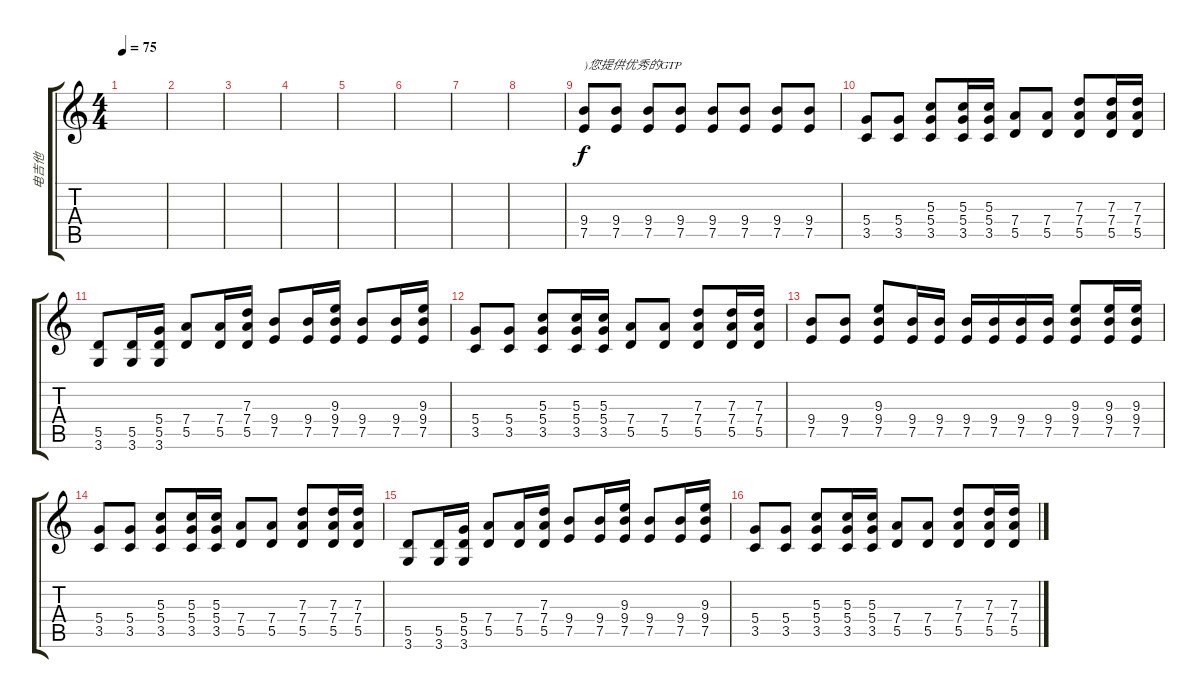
\track ("电吉他" "电吉他") {instrument distortionguitar}
\staff {score tabs}
\tuning (E4 B3 G3 D3 A2 E2) {hide}
\ts (4 4)
\tempo 75
\clef g2
\ks c
|
|
|
|
|
|
|
|
(9.4 7.5).8{txt ")您提供优秀的GTP"} (9.4 7.5).8 (9.4 7.5).8 (9.4 7.5).8 (9.4 7.5).8 (9.4 7.5).8 (9.4 7.5).8 (9.4 7.5).8 |
(5.4 3.5).8 (5.4 3.5).8 (5.3 5.4 3.5).8 (5.3 5.4 3.5).16 (5.3 5.4 3.5).16 (7.4 5.5).8 (7.4 5.5).8 (7.3 7.4 5.5).8 (7.3 7.4 5.5).16 (7.3 7.4 5.5).16 |
(5.5 3.6).8 (5.5 3.6).16 (5.4 5.5 3.6).16 (7.4 5.5).8 (7.4 5.5).16 (7.3 7.4 5.5).16 (9.4 7.5).8 (9.4 7.5).16 (9.3 9.4 7.5).16 (9.4 7.5).8 (9.4 7.5).16 (9.3 9.4 7.5).16 |
(5.4 3.5).8 (5.4 3.5).8 (5.3 5.4 3.5).8 (5.3 5.4 3.5).16 (5.3 5.4 3.5).16 (7.4 5.5).8 (7.4 5.5).8 (7.3 7.4 5.5).8 (7.3 7.4 5.5).16 (7.3 7.4 5.5).16 |
(9.4 7.5).8 (9.4 7.5).8 (9.3 9.4 7.5).8 (9.4 7.5).16 (9.4 7.5).16 (9.4 7.5).16 (9.4 7.5).16 (9.4 7.5).16 (9.4 7.5).16 (9.3 9.4 7.5).8 (9.3 9.4 7.5).16 (9.3 9.4 7.5).16 |
(5.4 3.5).8 (5.4 3.5).8 (5.3 5.4 3.5).8 (5.3 5.4 3.5).16 (5.3 5.4 3.5).16 (7.4 5.5).8 (7.4 5.5).8 (7.3 7.4 5.5).8 (7.3 7.4 5.5).16 (7.3 7.4 5.5).16 |
(5.5 3.6).8 (5.5 3.6).16 (5.4 5.5 3.6).16 (7.4 5.5).8 (7.4 5.5).16 (7.3 7.4 5.5).16 (9.4 7.5).8 (9.4 7.5).16 (9.3 9.4 7.5).16 (9.4 7.5).8 (9.4 7.5).16 (9.3 9.4 7.5).16 |
(5.4 3.5).8 (5.4 3.5).8 (5.3 5.4 3.5).8 (5.3 5.4 3.5).16 (5.3 5.4 3.5).16 (7.4 5.5).8 (7.4 5.5).8 (7.3 7.4 5.5).8 (7.3 7.4 5.5).16 (7.3 7.4 5.5).16
